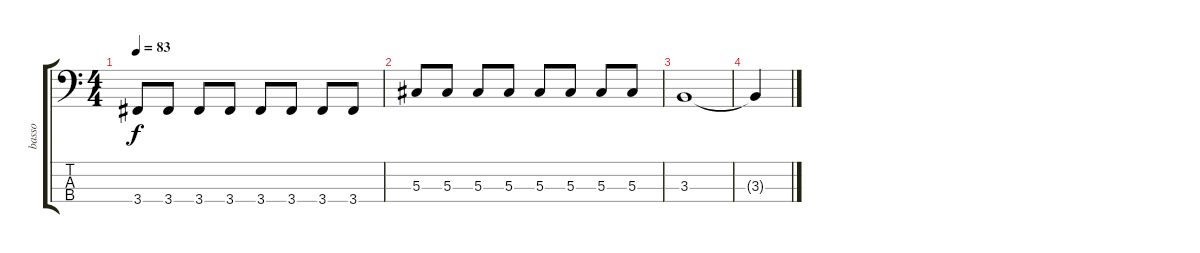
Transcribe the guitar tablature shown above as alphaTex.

\track ("basso" "basso") {instrument electricbasspick}
\staff {score tabs}
\tuning (Gb2 Db2 Ab1 Eb1) {hide}
\ts (4 4)
\tempo 83
\clef f4
\ks c
3.4.8{dy f} 3.4.8 3.4.8 3.4.8 3.4.8 3.4.8 3.4.8 3.4.8 |
5.3.8 5.3.8 5.3.8 5.3.8 5.3.8 5.3.8 5.3.8 5.3.8 |
3.3.1 |
3.3{t}.4
